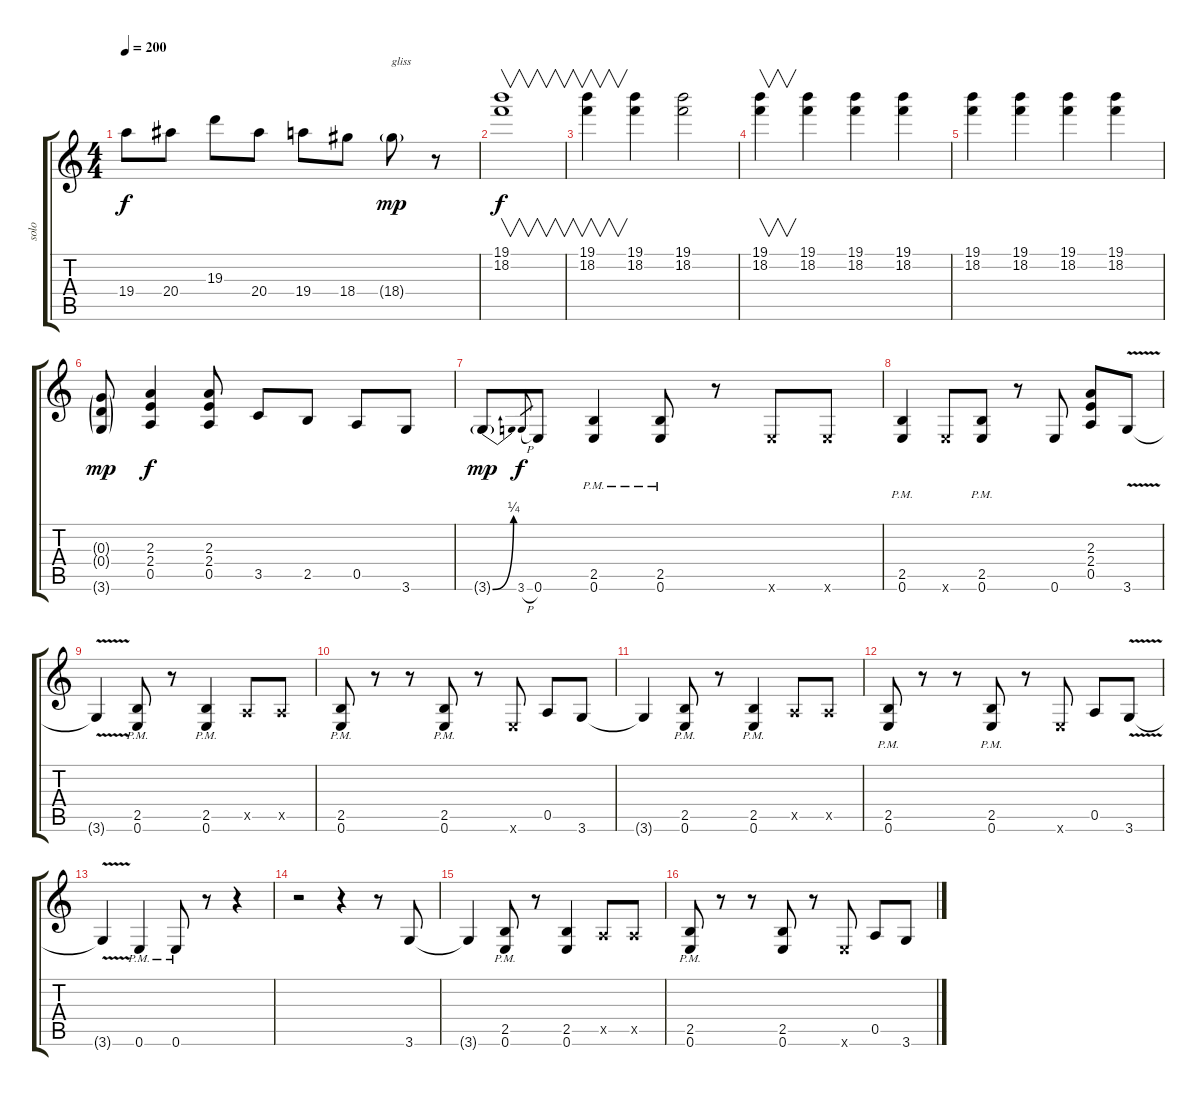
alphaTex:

\track ("solo" "solo") {instrument distortionguitar}
\staff {score tabs}
\tuning (E4 B3 G3 D3 A2 E2) {hide}
\ts (4 4)
\tempo 200
\clef g2
\ks c
19.4.8{dy f} 20.4.8 19.3.8 20.4.8 19.4.8 18.4.8 18.4{g}.8{txt "gliss" dy mp} r.8 |
(19.1 18.2).1{v dy f} |
(19.1 18.2).4{v} (19.1 18.2).4 (19.1 18.2).2 |
(19.1 18.2).4{v} (19.1 18.2).4 (19.1 18.2).4 (19.1 18.2).4 |
(19.1 18.2).4 (19.1 18.2).4 (19.1 18.2).4 (19.1 18.2).4 |
(0.3{g} 0.4{g} 3.6{g}).8{dy mp} (2.3 2.4 0.5).4{dy f} (2.3 2.4 0.5).8 3.5.8 2.5.8 0.5.8 3.6.8 |
3.6{be (bend 0 0 60 1) g}.8{dy mp} 3.6{h}.8{gr dy f} 0.6.8 (2.5{pm} 0.6{pm}).4 (2.5{pm} 0.6{pm}).8 r.8 0.6{x}.8 0.6{x}.8 |
(2.5{pm} 0.6{pm}).4 0.6{x}.8 (2.5{pm} 0.6{pm}).8 r.8 0.6.8 (2.3 2.4 0.5).8 3.6{v}.8 |
3.6{t}.4 (2.5{pm} 0.6{pm}).8 r.8 (2.5{pm} 0.6{pm}).4 0.5{x}.8 0.5{x}.8 |
(2.5{pm} 0.6{pm}).8 r.8 r.8 (2.5{pm} 0.6{pm}).8 r.8 0.6{x}.8 0.5.8 3.6.8 |
3.6{t}.4 (2.5{pm} 0.6{pm}).8 r.8 (2.5{pm} 0.6{pm}).4 0.5{x}.8 0.5{x}.8 |
(2.5{pm} 0.6{pm}).8 r.8 r.8 (2.5{pm} 0.6{pm}).8 r.8 0.6{x}.8 0.5.8 3.6{v}.8 |
3.6{t}.4 0.6{pm}.4 0.6{pm}.8 r.8 r.4 |
r.2 r.4 r.8 3.6.8 |
3.6{t}.4 (2.5{pm} 0.6{pm}).8 r.8 (2.5 0.6).4 0.5{x}.8 0.5{x}.8 |
(2.5 0.6{pm}).8 r.8 r.8 (2.5 0.6).8 r.8 0.6{x}.8 0.5.8 3.6.8
